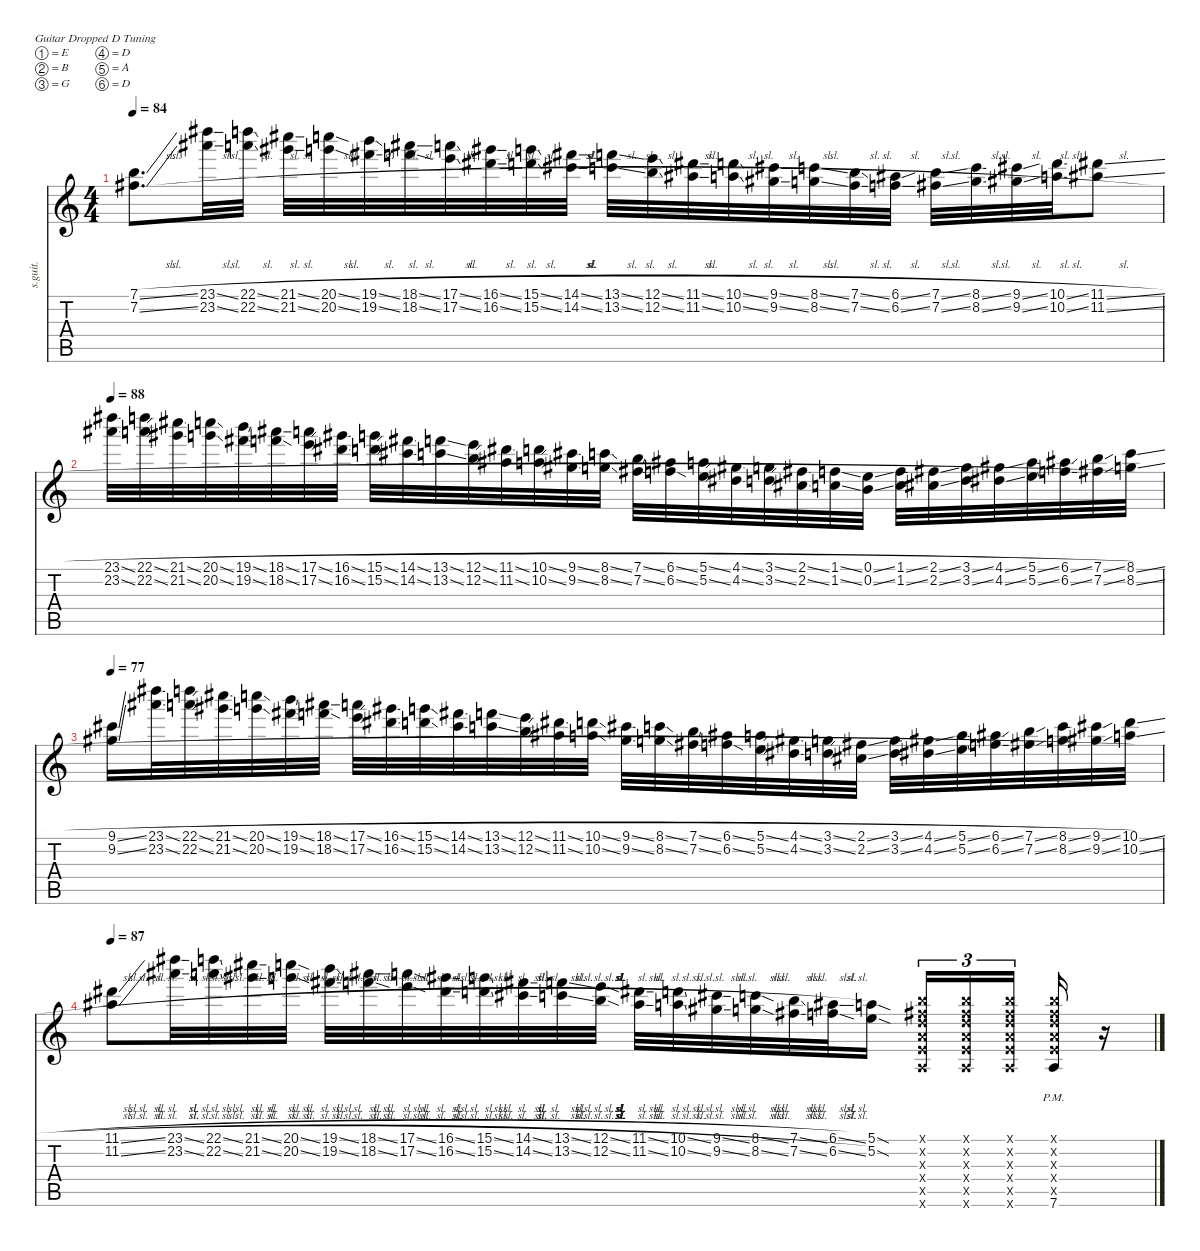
\defaultSystemsLayout 4
\hideDynamics
\bracketExtendMode nobrackets
\track ("Tom Morello - Guitar 2" "s.guit.") {instrument overdrivenguitar}
\staff {score tabs}
\tuning (E4 B3 G3 D3 A2 D2)
\ts (4 4)
\tempo 84
\clef g2
\ks c
(7.1{sl} 7.2{sl acc #}).8{d lyrics (0 "") lyrics (1 "") lyrics (2 "") lyrics (3 "") lyrics (4 "") dy f} (23.1{sl acc #} 23.2{sl acc #}).32{lyrics (0 "") lyrics (1 "") lyrics (2 "") lyrics (3 "") lyrics (4 "")} (22.1{sl} 22.2{sl}).32{lyrics (0 "") lyrics (1 "") lyrics (2 "") lyrics (3 "") lyrics (4 "")} (21.1{sl acc #} 21.2{sl acc #}).32{lyrics (0 "") lyrics (1 "") lyrics (2 "") lyrics (3 "") lyrics (4 "")} (20.1{sl} 20.2{sl}).32{lyrics (0 "") lyrics (1 "") lyrics (2 "") lyrics (3 "") lyrics (4 "")} (19.1{sl} 19.2{sl acc #}).32{lyrics (0 "") lyrics (1 "") lyrics (2 "") lyrics (3 "") lyrics (4 "")} (18.1{sl acc #} 18.2{sl}).32{lyrics (0 "") lyrics (1 "") lyrics (2 "") lyrics (3 "") lyrics (4 "")} (17.1{sl} 17.2{sl}).32{lyrics (0 "") lyrics (1 "") lyrics (2 "") lyrics (3 "") lyrics (4 "")} (16.1{sl acc #} 16.2{sl acc #}).32{lyrics (0 "") lyrics (1 "") lyrics (2 "") lyrics (3 "") lyrics (4 "")} (15.1{sl} 15.2{sl}).32{lyrics (0 "") lyrics (1 "") lyrics (2 "") lyrics (3 "") lyrics (4 "")} (14.1{sl acc #} 14.2{sl acc #}).32{lyrics (0 "") lyrics (1 "") lyrics (2 "") lyrics (3 "") lyrics (4 "")} (13.1{sl} 13.2{sl}).32{lyrics (0 "") lyrics (1 "") lyrics (2 "") lyrics (3 "") lyrics (4 "")} (12.1{sl} 12.2{sl}).32{lyrics (0 "") lyrics (1 "") lyrics (2 "") lyrics (3 "") lyrics (4 "")} (11.1{sl acc #} 11.2{sl acc #}).32{lyrics (0 "") lyrics (1 "") lyrics (2 "") lyrics (3 "") lyrics (4 "")} (10.1{sl} 10.2{sl}).32{lyrics (0 "") lyrics (1 "") lyrics (2 "") lyrics (3 "") lyrics (4 "")} (9.1{sl acc #} 9.2{sl acc #}).32{lyrics (0 "") lyrics (1 "") lyrics (2 "") lyrics (3 "") lyrics (4 "")} (8.1{sl} 8.2{sl}).32{lyrics (0 "") lyrics (1 "") lyrics (2 "") lyrics (3 "") lyrics (4 "")} (7.1{sl} 7.2{sl acc #}).32{lyrics (0 "") lyrics (1 "") lyrics (2 "") lyrics (3 "") lyrics (4 "")} (6.1{sl acc #} 6.2{sl}).32{lyrics (0 "") lyrics (1 "") lyrics (2 "") lyrics (3 "") lyrics (4 "")} (7.1{sl} 7.2{sl acc #}).32{lyrics (0 "") lyrics (1 "") lyrics (2 "") lyrics (3 "") lyrics (4 "")} (8.1{sl} 8.2{sl}).32{lyrics (0 "") lyrics (1 "") lyrics (2 "") lyrics (3 "") lyrics (4 "")} (9.1{sl acc #} 9.2{sl acc #}).32{lyrics (0 "") lyrics (1 "") lyrics (2 "") lyrics (3 "") lyrics (4 "")} (10.1{sl} 10.2{sl}).32{lyrics (0 "") lyrics (1 "") lyrics (2 "") lyrics (3 "") lyrics (4 "")} (11.1{sl acc #} 11.2{sl acc #}).8{lyrics (0 "") lyrics (1 "") lyrics (2 "") lyrics (3 "") lyrics (4 "")} |
\tempo 88
(23.1{sl acc #} 23.2{sl acc #}).32{lyrics (0 "") lyrics (1 "") lyrics (2 "") lyrics (3 "") lyrics (4 "")} (22.1{sl} 22.2{sl}).32{lyrics (0 "") lyrics (1 "") lyrics (2 "") lyrics (3 "") lyrics (4 "")} (21.1{sl acc #} 21.2{sl acc #}).32{lyrics (0 "") lyrics (1 "") lyrics (2 "") lyrics (3 "") lyrics (4 "")} (20.1{sl} 20.2{sl}).32{lyrics (0 "") lyrics (1 "") lyrics (2 "") lyrics (3 "") lyrics (4 "")} (19.1{sl} 19.2{sl acc #}).32{lyrics (0 "") lyrics (1 "") lyrics (2 "") lyrics (3 "") lyrics (4 "")} (18.1{sl acc #} 18.2{sl}).32{lyrics (0 "") lyrics (1 "") lyrics (2 "") lyrics (3 "") lyrics (4 "")} (17.1{sl} 17.2{sl}).32{lyrics (0 "") lyrics (1 "") lyrics (2 "") lyrics (3 "") lyrics (4 "")} (16.1{sl acc #} 16.2{sl acc #}).32{lyrics (0 "") lyrics (1 "") lyrics (2 "") lyrics (3 "") lyrics (4 "")} (15.1{sl} 15.2{sl}).32{lyrics (0 "") lyrics (1 "") lyrics (2 "") lyrics (3 "") lyrics (4 "")} (14.1{sl acc #} 14.2{sl acc #}).32{lyrics (0 "") lyrics (1 "") lyrics (2 "") lyrics (3 "") lyrics (4 "")} (13.1{sl} 13.2{sl}).32{lyrics (0 "") lyrics (1 "") lyrics (2 "") lyrics (3 "") lyrics (4 "")} (12.1{sl} 12.2{sl}).32{lyrics (0 "") lyrics (1 "") lyrics (2 "") lyrics (3 "") lyrics (4 "")} (11.1{sl acc #} 11.2{sl acc #}).32{lyrics (0 "") lyrics (1 "") lyrics (2 "") lyrics (3 "") lyrics (4 "")} (10.1{sl} 10.2{sl}).32{lyrics (0 "") lyrics (1 "") lyrics (2 "") lyrics (3 "") lyrics (4 "")} (9.1{sl acc #} 9.2{sl acc #}).32{lyrics (0 "") lyrics (1 "") lyrics (2 "") lyrics (3 "") lyrics (4 "")} (8.1{sl} 8.2{sl}).32{lyrics (0 "") lyrics (1 "") lyrics (2 "") lyrics (3 "") lyrics (4 "")} (7.1{sl} 7.2{sl acc #}).32{lyrics (0 "") lyrics (1 "") lyrics (2 "") lyrics (3 "") lyrics (4 "")} (6.1{sl acc #} 6.2{sl}).32{lyrics (0 "") lyrics (1 "") lyrics (2 "") lyrics (3 "") lyrics (4 "")} (5.1{sl} 5.2{sl}).32{lyrics (0 "") lyrics (1 "") lyrics (2 "") lyrics (3 "") lyrics (4 "")} (4.1{sl acc #} 4.2{sl acc #}).32{lyrics (0 "") lyrics (1 "") lyrics (2 "") lyrics (3 "") lyrics (4 "")} (3.1{sl} 3.2{sl}).32{lyrics (0 "") lyrics (1 "") lyrics (2 "") lyrics (3 "") lyrics (4 "")} (2.1{sl acc #} 2.2{sl acc #}).32{lyrics (0 "") lyrics (1 "") lyrics (2 "") lyrics (3 "") lyrics (4 "")} (1.1{sl} 1.2{sl}).32{lyrics (0 "") lyrics (1 "") lyrics (2 "") lyrics (3 "") lyrics (4 "")} (0.1{sl} 0.2{sl}).32{lyrics (0 "") lyrics (1 "") lyrics (2 "") lyrics (3 "") lyrics (4 "")} (1.1{sl} 1.2{sl}).32{lyrics (0 "") lyrics (1 "") lyrics (2 "") lyrics (3 "") lyrics (4 "")} (2.1{sl acc #} 2.2{sl acc #}).32{lyrics (0 "") lyrics (1 "") lyrics (2 "") lyrics (3 "") lyrics (4 "")} (3.1{sl} 3.2{sl}).32{lyrics (0 "") lyrics (1 "") lyrics (2 "") lyrics (3 "") lyrics (4 "")} (4.1{sl acc #} 4.2{sl acc #}).32{lyrics (0 "") lyrics (1 "") lyrics (2 "") lyrics (3 "") lyrics (4 "")} (5.1{sl} 5.2{sl}).32{lyrics (0 "") lyrics (1 "") lyrics (2 "") lyrics (3 "") lyrics (4 "")} (6.1{sl acc #} 6.2{sl}).32{lyrics (0 "") lyrics (1 "") lyrics (2 "") lyrics (3 "") lyrics (4 "")} (7.1{sl} 7.2{sl acc #}).32{lyrics (0 "") lyrics (1 "") lyrics (2 "") lyrics (3 "") lyrics (4 "")} (8.1{sl} 8.2{sl}).32{lyrics (0 "") lyrics (1 "") lyrics (2 "") lyrics (3 "") lyrics (4 "")} |
\tempo 77
(9.1{sl acc #} 9.2{sl acc #}).16{lyrics (0 "") lyrics (1 "") lyrics (2 "") lyrics (3 "") lyrics (4 "")} (23.1{sl acc #} 23.2{sl acc #}).32{lyrics (0 "") lyrics (1 "") lyrics (2 "") lyrics (3 "") lyrics (4 "")} (22.1{sl} 22.2{sl}).32{lyrics (0 "") lyrics (1 "") lyrics (2 "") lyrics (3 "") lyrics (4 "")} (21.1{sl acc #} 21.2{sl acc #}).32{lyrics (0 "") lyrics (1 "") lyrics (2 "") lyrics (3 "") lyrics (4 "")} (20.1{sl} 20.2{sl}).32{lyrics (0 "") lyrics (1 "") lyrics (2 "") lyrics (3 "") lyrics (4 "")} (19.1{sl} 19.2{sl acc #}).32{lyrics (0 "") lyrics (1 "") lyrics (2 "") lyrics (3 "") lyrics (4 "")} (18.1{sl acc #} 18.2{sl}).32{lyrics (0 "") lyrics (1 "") lyrics (2 "") lyrics (3 "") lyrics (4 "")} (17.1{sl} 17.2{sl}).32{lyrics (0 "") lyrics (1 "") lyrics (2 "") lyrics (3 "") lyrics (4 "")} (16.1{sl acc #} 16.2{sl acc #}).32{lyrics (0 "") lyrics (1 "") lyrics (2 "") lyrics (3 "") lyrics (4 "")} (15.1{sl} 15.2{sl}).32{lyrics (0 "") lyrics (1 "") lyrics (2 "") lyrics (3 "") lyrics (4 "")} (14.1{sl acc #} 14.2{sl acc #}).32{lyrics (0 "") lyrics (1 "") lyrics (2 "") lyrics (3 "") lyrics (4 "")} (13.1{sl} 13.2{sl}).32{lyrics (0 "") lyrics (1 "") lyrics (2 "") lyrics (3 "") lyrics (4 "")} (12.1{sl} 12.2{sl}).32{lyrics (0 "") lyrics (1 "") lyrics (2 "") lyrics (3 "") lyrics (4 "")} (11.1{sl acc #} 11.2{sl acc #}).32{lyrics (0 "") lyrics (1 "") lyrics (2 "") lyrics (3 "") lyrics (4 "")} (10.1{sl} 10.2{sl}).32{lyrics (0 "") lyrics (1 "") lyrics (2 "") lyrics (3 "") lyrics (4 "")} (9.1{sl acc #} 9.2{sl acc #}).32{lyrics (0 "") lyrics (1 "") lyrics (2 "") lyrics (3 "") lyrics (4 "")} (8.1{sl} 8.2{sl}).32{lyrics (0 "") lyrics (1 "") lyrics (2 "") lyrics (3 "") lyrics (4 "")} (7.1{sl} 7.2{sl acc #}).32{lyrics (0 "") lyrics (1 "") lyrics (2 "") lyrics (3 "") lyrics (4 "")} (6.1{sl acc #} 6.2{sl}).32{lyrics (0 "") lyrics (1 "") lyrics (2 "") lyrics (3 "") lyrics (4 "")} (5.1{sl} 5.2{sl}).32{lyrics (0 "") lyrics (1 "") lyrics (2 "") lyrics (3 "") lyrics (4 "")} (4.1{sl acc #} 4.2{sl acc #}).32{lyrics (0 "") lyrics (1 "") lyrics (2 "") lyrics (3 "") lyrics (4 "")} (3.1{sl} 3.2{sl}).32{lyrics (0 "") lyrics (1 "") lyrics (2 "") lyrics (3 "") lyrics (4 "")} (2.1{sl acc #} 2.2{sl acc #}).32{lyrics (0 "") lyrics (1 "") lyrics (2 "") lyrics (3 "") lyrics (4 "")} (3.1{sl} 3.2{sl}).32{lyrics (0 "") lyrics (1 "") lyrics (2 "") lyrics (3 "") lyrics (4 "")} (4.1{sl acc #} 4.2{sl acc #}).32{lyrics (0 "") lyrics (1 "") lyrics (2 "") lyrics (3 "") lyrics (4 "")} (5.1{sl} 5.2{sl}).32{lyrics (0 "") lyrics (1 "") lyrics (2 "") lyrics (3 "") lyrics (4 "")} (6.1{sl acc #} 6.2{sl}).32{lyrics (0 "") lyrics (1 "") lyrics (2 "") lyrics (3 "") lyrics (4 "")} (7.1{sl} 7.2{sl acc #}).32{lyrics (0 "") lyrics (1 "") lyrics (2 "") lyrics (3 "") lyrics (4 "")} (8.1{sl} 8.2{sl}).32{lyrics (0 "") lyrics (1 "") lyrics (2 "") lyrics (3 "") lyrics (4 "")} (9.1{sl acc #} 9.2{sl acc #}).32{lyrics (0 "") lyrics (1 "") lyrics (2 "") lyrics (3 "") lyrics (4 "")} (10.1{sl} 10.2{sl}).32{lyrics (0 "") lyrics (1 "") lyrics (2 "") lyrics (3 "") lyrics (4 "")} |
\tempo 87
(11.1{sl acc #} 11.2{sl acc #}).8{lyrics (0 "") lyrics (1 "") lyrics (2 "") lyrics (3 "") lyrics (4 "")} (23.1{sl acc #} 23.2{sl acc #}).32{lyrics (0 "") lyrics (1 "") lyrics (2 "") lyrics (3 "") lyrics (4 "")} (22.1{sl} 22.2{sl}).32{lyrics (0 "") lyrics (1 "") lyrics (2 "") lyrics (3 "") lyrics (4 "")} (21.1{sl acc #} 21.2{sl acc #}).32{lyrics (0 "") lyrics (1 "") lyrics (2 "") lyrics (3 "") lyrics (4 "")} (20.1{sl} 20.2{sl}).32{lyrics (0 "") lyrics (1 "") lyrics (2 "") lyrics (3 "") lyrics (4 "")} (19.1{sl} 19.2{sl acc #}).32{lyrics (0 "") lyrics (1 "") lyrics (2 "") lyrics (3 "") lyrics (4 "")} (18.1{sl acc #} 18.2{sl}).32{lyrics (0 "") lyrics (1 "") lyrics (2 "") lyrics (3 "") lyrics (4 "")} (17.1{sl} 17.2{sl}).32{lyrics (0 "") lyrics (1 "") lyrics (2 "") lyrics (3 "") lyrics (4 "")} (16.1{sl acc #} 16.2{sl acc #}).32{lyrics (0 "") lyrics (1 "") lyrics (2 "") lyrics (3 "") lyrics (4 "")} (15.1{sl} 15.2{sl}).32{lyrics (0 "") lyrics (1 "") lyrics (2 "") lyrics (3 "") lyrics (4 "")} (14.1{sl acc #} 14.2{sl acc #}).32{lyrics (0 "") lyrics (1 "") lyrics (2 "") lyrics (3 "") lyrics (4 "")} (13.1{sl} 13.2{sl}).32{lyrics (0 "") lyrics (1 "") lyrics (2 "") lyrics (3 "") lyrics (4 "")} (12.1{sl} 12.2{sl}).32{lyrics (0 "") lyrics (1 "") lyrics (2 "") lyrics (3 "") lyrics (4 "")} (11.1{sl acc #} 11.2{sl acc #}).32{lyrics (0 "") lyrics (1 "") lyrics (2 "") lyrics (3 "") lyrics (4 "")} (10.1{sl} 10.2{sl}).32{lyrics (0 "") lyrics (1 "") lyrics (2 "") lyrics (3 "") lyrics (4 "")} (9.1{sl acc #} 9.2{sl acc #}).32{lyrics (0 "") lyrics (1 "") lyrics (2 "") lyrics (3 "") lyrics (4 "")} (8.1{sl} 8.2{sl}).32{lyrics (0 "") lyrics (1 "") lyrics (2 "") lyrics (3 "") lyrics (4 "")} (7.1{sl} 7.2{sl acc #}).32{lyrics (0 "") lyrics (1 "") lyrics (2 "") lyrics (3 "") lyrics (4 "")} (6.1{sl acc #} 6.2{sl}).32{lyrics (0 "") lyrics (1 "") lyrics (2 "") lyrics (3 "") lyrics (4 "")} (5.1{sod} 5.2{sod}).16{lyrics (0 "") lyrics (1 "") lyrics (2 "") lyrics (3 "") lyrics (4 "")} (7.1{x} 7.2{x acc #} 7.3{x} 7.4{x} 7.5{x} 7.6{x}).16{tu (3 2) lyrics (0 "") lyrics (1 "") lyrics (2 "") lyrics (3 "") lyrics (4 "")} (7.1{x} 7.2{x acc #} 7.3{x} 7.4{x} 7.5{x} 7.6{x}).16{tu (3 2) lyrics (0 "") lyrics (1 "") lyrics (2 "") lyrics (3 "") lyrics (4 "")} (7.1{x} 7.2{x acc #} 7.3{x} 7.4{x} 7.5{x} 7.6{x}).16{tu (3 2) lyrics (0 "") lyrics (1 "") lyrics (2 "") lyrics (3 "") lyrics (4 "")} (7.1{pm x} 7.2{pm x acc #} 7.3{pm x} 7.4{pm x} 7.5{pm x} 7.6{pm}).16{lyrics (0 "") lyrics (1 "") lyrics (2 "") lyrics (3 "") lyrics (4 "")} r.16
